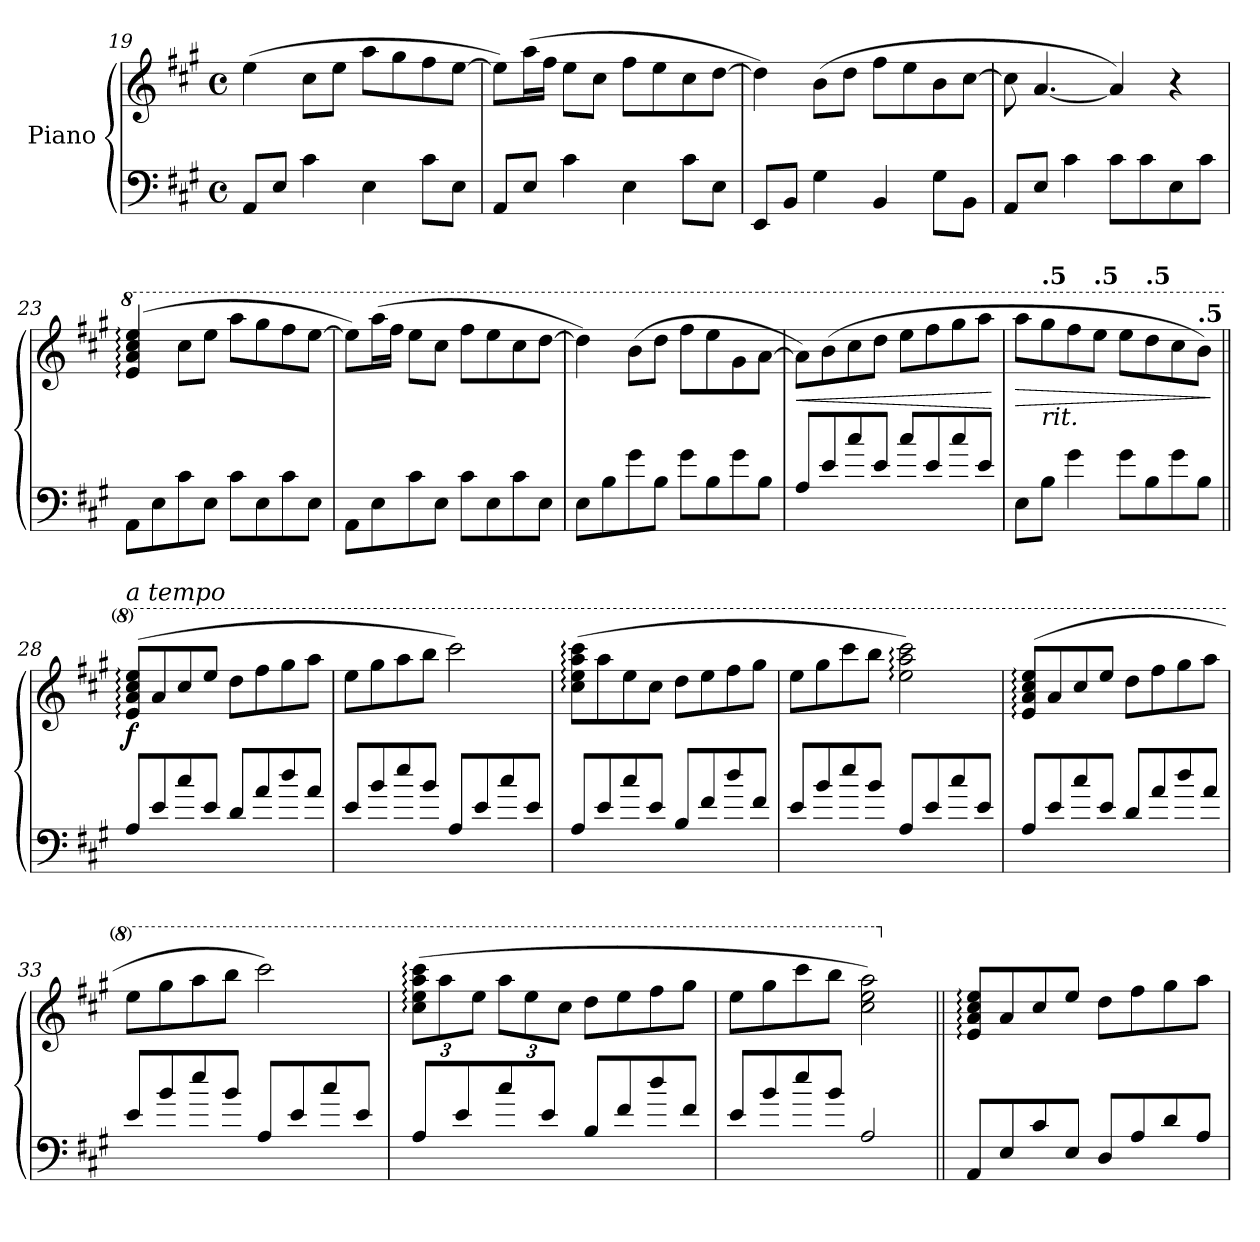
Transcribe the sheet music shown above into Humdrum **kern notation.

**kern	**kern	**dynam	**harte
*part1	*part1	*part1	*part1
*staff2	*staff1	*staff1/2	*
*I"Piano	*	*	*
!!LO:PB:g=z
*clefF4	*clefG2	*	*
*k[f#c#g#]	*k[f#c#g#]	*	*
*f#:	*f#:	*	*
*M4/4	*M4/4	*	*
*met(c)	*met(c)	*	*
=19	=19	=19	=19
8AA/L	(>4ee\	.	A:maj A:maj
8E/J	.	.	.
4c#\	8cc#\L	.	.
.	8ee\J	.	.
4E\	8aa\L	.	.
.	8gg#\	.	.
8c#\L	8ff#\	.	.
8E\J	[8ee\J	.	.
=20	=20	=20	=20
8AA/L	8ee\L])	.	.
8E/J	(>16aa\L	.	.
.	16ff#\JJ	.	.
4c#\	8ee\L	.	.
.	8cc#\J	.	.
4E\	8ff#\L	.	.
.	8ee\	.	.
8c#\L	8cc#\	.	.
8E\J	[8dd\J	.	.
=21	=21	=21	=21
8EE/L	4dd\])	.	E:maj E:maj
8BB/J	.	.	.
4G#\	(>8b\L	.	.
.	8dd\J	.	.
4BB/	8ff#\L	.	.
.	8ee\	.	.
8G#\L	8b\	.	.
8BB\J	[8cc#\J	.	.
=22	=22	=22	=22
8AA/L	8cc#\]	.	A:maj A:maj
8E/J	[4.a/	.	.
4c#\	.	.	.
8c#\L	4a/])	.	.
8c#\	.	.	.
8E\	4r	.	.
8c#\J	.	.	.
=23	=23	=23	=23
*	*8va	*	*
8AA\L	(>4ee/: 4aa/: 4ccc#/: 4eee/:	.	A:maj A:maj
8E\	.	.	.
8c#\	8ccc#\L	.	.
8E\J	8eee\J	.	.
8c#\L	8aaa\L	.	.
8E\	8ggg#\	.	.
8c#\	8fff#\	.	.
8E\J	[8eee\J	.	.
!!LO:LB:g=z
=24	=24	=24	=24
8AA\L	8eee\L])	.	.
8E\	(>16aaa\L	.	.
.	16fff#\JJ	.	.
8c#\	8eee\L	.	.
8E\J	8ccc#\J	.	.
8c#\L	8fff#\L	.	.
8E\	8eee\	.	.
8c#\	8ccc#\	.	.
8E\J	[8ddd\J	.	.
=25	=25	=25	=25
!	!	!	!LO:H:n=1:kt=7
!	!	!	!LO:H:n=2:kt=7
8E\L	4ddd\])	.	E:7 E:7
8B\	.	.	.
8g#\	(>8bb\L	.	.
8B\J	8ddd\J	.	.
8g#\L	8fff#\L	.	.
8B\	8eee\	.	.
8g#\	8gg#\	.	.
8B\J	[8aa\J	.	.
=26	=26	=26	=26
!	!	!LO:HP:b	!
8A/L	8aa\L])	<	A:maj A:maj
8e/	(>8bb\	.	.
8cc#/	8ccc#\	.	.
8e/J	8ddd\J	.	.
8cc#/L	8eee\L	.	.
8e/	8fff#\	.	.
8cc#/	8ggg#\	.	.
8e/J	8aaa\J	.	.
.	.	[	.
=27	=27	=27	=27
*	*MM132	*	*
!	!	!LO:HP:b	!LO:H:n=1:kt=7
!	!	!	!LO:H:n=2:kt=7
8E\L	8aaa\L	>	E:7 E:7
*	*MM125	*	*
!	!LO:TX:b:i:t=rit.	!	!
!	!LO:TX:a:B:t=.5	!	!
8B\J	8ggg#\	.	.
*	*MM119	*	*
4g#\	8fff#\	.	.
*	*MM112	*	*
!	!LO:TX:a:B:t=.5	!	!
.	8eee\J	.	.
*	*MM106	*	*
8g#\L	8eee\L	.	.
*	*MM99	*	*
!	!LO:TX:a:B:t=.5	!	!
8B\	8ddd\	.	.
*	*MM93	*	*
8g#\	8ccc#\	.	.
*	*MM86	*	*
!	!LO:TX:a:B:t=.5	!	!
8B\J	8bb\J)	.	.
.	.	]	.
=28||	=28||	=28||	=28||
*	*MM132	*	*
!	!LO:TX:a:i:t=a tempo	!	!
!	!	!LO:DY:b	!
8A/L	(>8ee/: 8aa/: 8ccc#/: 8eee/:L	f	A:maj A:maj
8e/	8aa/	.	.
8cc#/	8ccc#/	.	.
8e/J	8eee/J	.	.
8d/L	8ddd\L	.	D:maj D:maj
8a/	8fff#\	.	.
8dd/	8ggg#\	.	.
8a/J	8aaa\J	.	.
!!LO:LB:g=z
=29	=29	=29	=29
8e/L	8eee\L	.	E:maj E:maj
8b/	8ggg#\	.	.
8ee/	8aaa\	.	.
8b/J	8bbb\J	.	.
8A/L	2cccc#\)	.	A:maj A:maj
8e/	.	.	.
8cc#/	.	.	.
8e/J	.	.	.
=30	=30	=30	=30
8A/L	(>8ccc#\: 8eee\: 8aaa\: 8cccc#\:L	.	A:maj A:maj
8e/	8aaa\	.	.
8cc#/	8eee\	.	.
8e/J	8ccc#\J	.	.
!	!	!	!LO:H:n=1:kt=m
!	!	!	!LO:H:n=2:kt=m
8B/L	8ddd\L	.	B:min B:min
8f#/	8eee\	.	.
8dd/	8fff#\	.	.
8f#/J	8ggg#\J	.	.
=31	=31	=31	=31
8e/L	8eee\L	.	E:maj E:maj
8b/	8ggg#\	.	.
8ee/	8cccc#\	.	.
8b/J	8bbb\J	.	.
8A/L	2eee\: 2aaa\: 2cccc#\:)	.	A:maj A:maj
8e/	.	.	.
8cc#/	.	.	.
8e/J	.	.	.
=32	=32	=32	=32
8A/L	(>8ee/: 8aa/: 8ccc#/: 8eee/:L	.	A:maj A:maj
8e/	8aa/	.	.
8cc#/	8ccc#/	.	.
8e/J	8eee/J	.	.
8d/L	8ddd\L	.	D:maj D:maj
8a/	8fff#\	.	.
8dd/	8ggg#\	.	.
8a/J	8aaa\J	.	.
=33	=33	=33	=33
8e/L	8eee\L	.	E:maj E:maj
8b/	8ggg#\	.	.
8ee/	8aaa\	.	.
8b/J	8bbb\J	.	.
8A/L	2cccc#\)	.	A:maj A:maj
8e/	.	.	.
8cc#/	.	.	.
8e/J	.	.	.
!!LO:LB:g=z
=34	=34	=34	=34
*	*Xbrackettup	*	*
8A/L	(>12ccc#\: 12eee\: 12aaa\: 12cccc#\:L	.	A:maj A:maj
.	12aaa\	.	.
8e/	.	.	.
.	12eee\J	.	.
8cc#/	12aaa\L	.	.
.	12eee\	.	.
8e/J	.	.	.
.	12ccc#\J	.	.
!	!	!	!LO:H:n=1:kt=m
!	!	!	!LO:H:n=2:kt=m
8B/L	8ddd\L	.	B:min B:min
8f#/	8eee\	.	.
8dd/	8fff#\	.	.
8f#/J	8ggg#\J	.	.
=35	=35	=35	=35
!	!	!	!LO:H:n=1:kt=7
!	!	!	!LO:H:n=2:kt=7
8e/L	8eee\L	.	E:7 E:7
8b/	8ggg#\	.	.
8ee/	8cccc#\	.	.
8b/J	8bbb\J	.	.
2A/	2ccc#\ 2eee\ 2aaa\)	.	A:maj A:maj
=36||	=36||	=36||	=36||
*	*X8va	*	*
8AA/L	8e/: 8a/: 8cc#/: 8ee/:L	.	A:maj A:maj
8E/	8a/	.	.
8c#/	8cc#/	.	.
8E/J	8ee/J	.	.
8D/L	8dd\L	.	D:maj D:maj
8A/	8ff#\	.	.
8d/	8gg#\	.	.
8A/J	8aa\J	.	.
=	=	=	=
*-	*-	*-	*-
